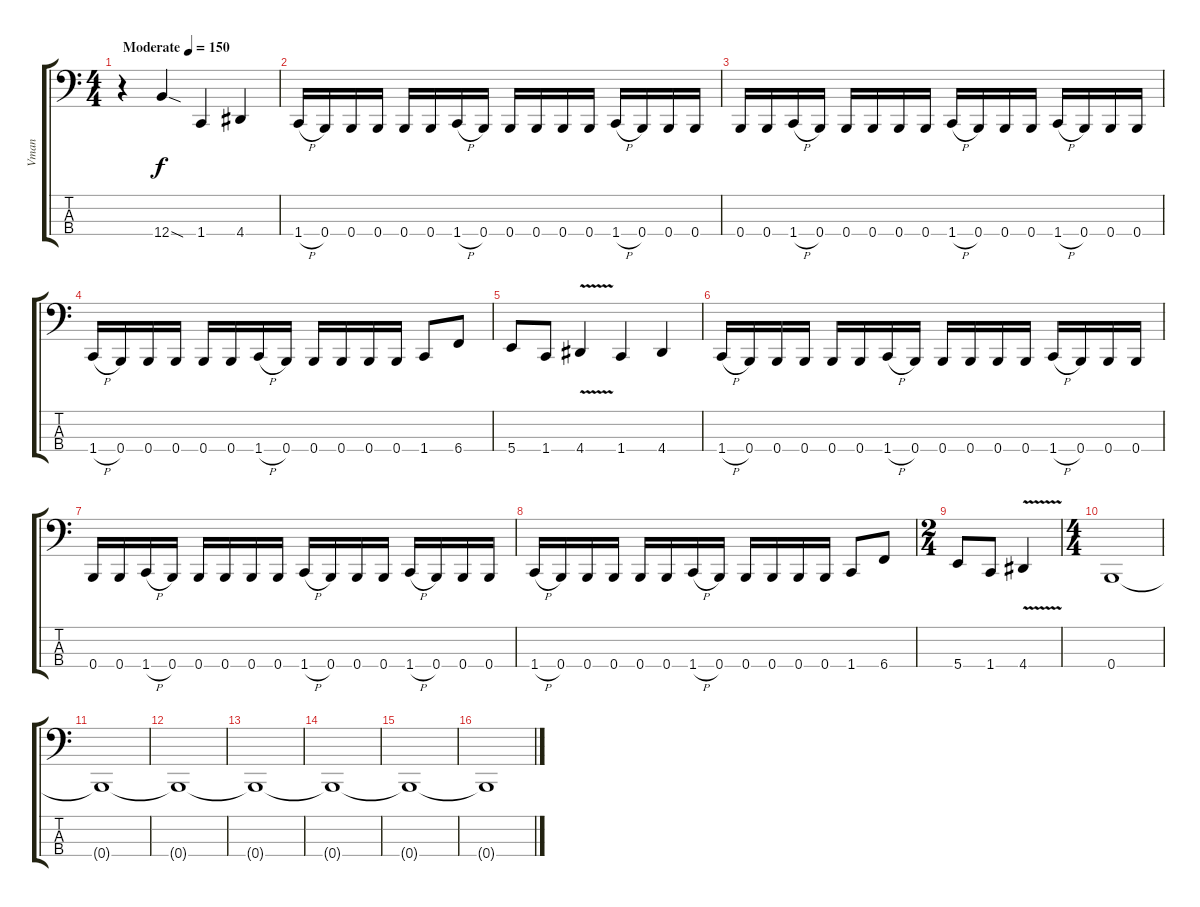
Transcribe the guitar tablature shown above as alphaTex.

\track ("Vman" "Vman") {instrument electricbasspick}
\staff {score tabs}
\tuning (E2 B1 Gb1 B0) {hide}
\ts (4 4)
\tempo (150 "Moderate")
\clef f4
\ks c
r.4{dy f instrument electricbasspick} 12.4{sod}.4 1.4.4 4.4.4 |
1.4{h}.16 0.4.16 0.4.16 0.4.16 0.4.16 0.4.16 1.4{h}.16 0.4.16 0.4.16 0.4.16 0.4.16 0.4.16 1.4{h}.16 0.4.16 0.4.16 0.4.16 |
0.4.16 0.4.16 1.4{h}.16 0.4.16 0.4.16 0.4.16 0.4.16 0.4.16 1.4{h}.16 0.4.16 0.4.16 0.4.16 1.4{h}.16 0.4.16 0.4.16 0.4.16 |
1.4{h}.16 0.4.16 0.4.16 0.4.16 0.4.16 0.4.16 1.4{h}.16 0.4.16 0.4.16 0.4.16 0.4.16 0.4.16 1.4.8 6.4.8 |
5.4.8 1.4.8 4.4{v}.4 1.4.4 4.4.4 |
1.4{h}.16 0.4.16 0.4.16 0.4.16 0.4.16 0.4.16 1.4{h}.16 0.4.16 0.4.16 0.4.16 0.4.16 0.4.16 1.4{h}.16 0.4.16 0.4.16 0.4.16 |
0.4.16 0.4.16 1.4{h}.16 0.4.16 0.4.16 0.4.16 0.4.16 0.4.16 1.4{h}.16 0.4.16 0.4.16 0.4.16 1.4{h}.16 0.4.16 0.4.16 0.4.16 |
1.4{h}.16 0.4.16 0.4.16 0.4.16 0.4.16 0.4.16 1.4{h}.16 0.4.16 0.4.16 0.4.16 0.4.16 0.4.16 1.4.8 6.4.8 |
\ts (2 4)
5.4.8 1.4.8 4.4{v}.4 |
\ts (4 4)
0.4.1 |
0.4{t}.1 |
0.4{t}.1 |
0.4{t}.1 |
0.4{t}.1 |
0.4{t}.1{volume 0} |
0.4{t}.1
